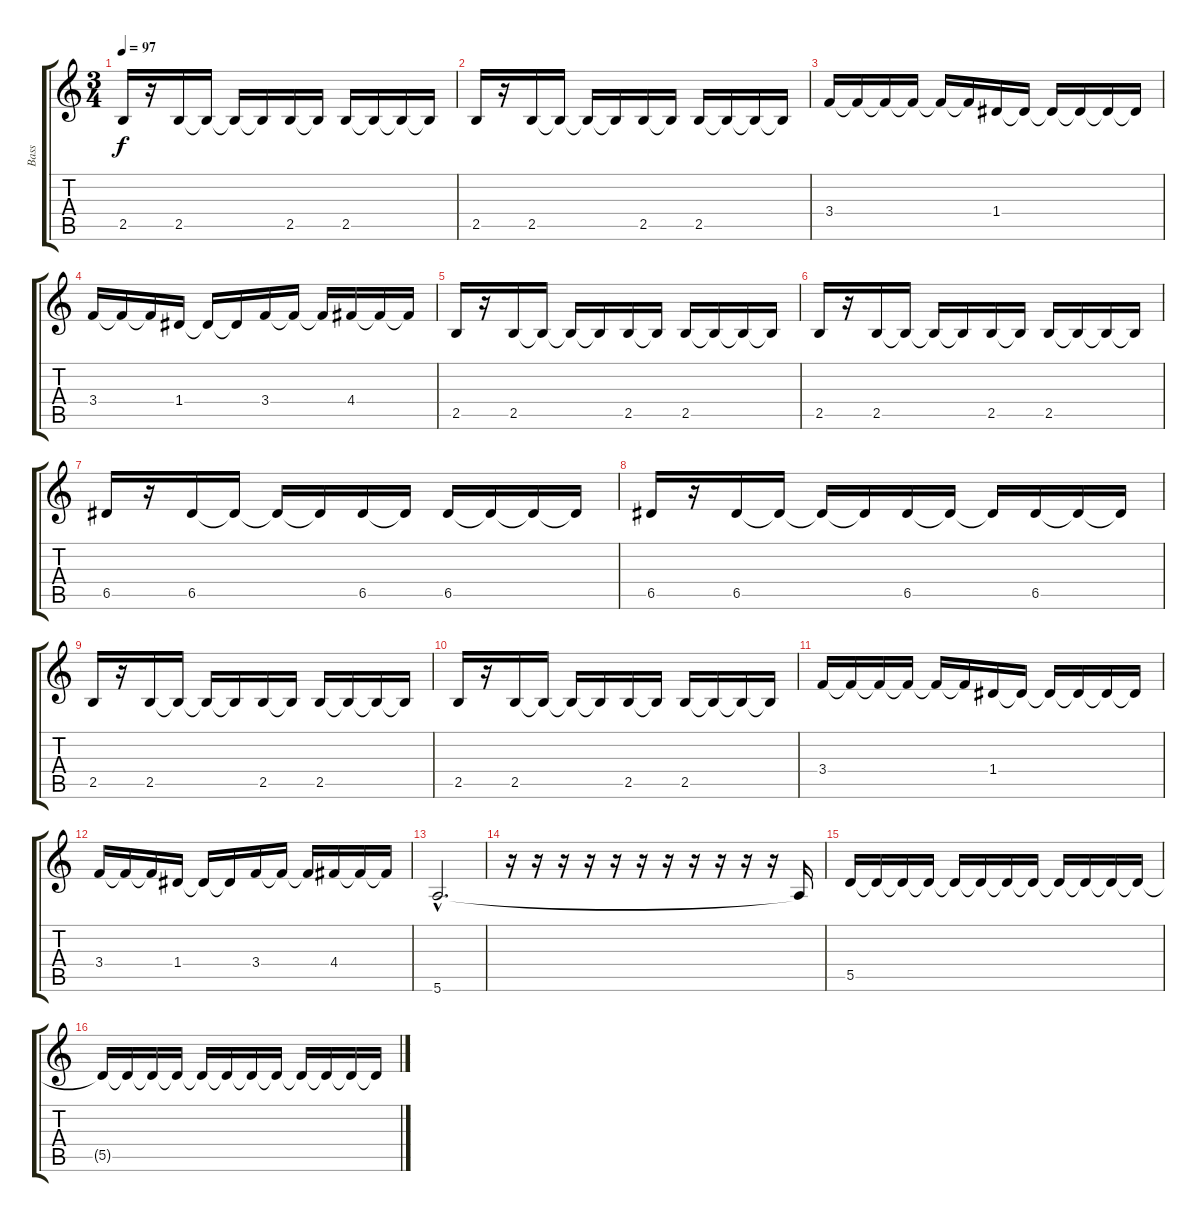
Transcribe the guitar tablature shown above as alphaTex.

\track ("Bass" "Bass") {instrument electricbassfinger}
\staff {score tabs}
\tuning (E4 B3 G3 D3 A2 E2) {hide}
\ts (3 4)
\tempo 97
\clef g2
\ks c
2.5.16{dy f} r.16 2.5.16 2.5{t}.16 2.5{t}.16 2.5{t}.16 2.5.16 2.5{t}.16 2.5.16 2.5{t}.16 2.5{t}.16 2.5{t}.16 |
2.5.16 r.16 2.5.16 2.5{t}.16 2.5{t}.16 2.5{t}.16 2.5.16 2.5{t}.16 2.5.16 2.5{t}.16 2.5{t}.16 2.5{t}.16 |
3.4.16 3.4{t}.16 3.4{t}.16 3.4{t}.16 3.4{t}.16 3.4{t}.16 1.4.16 1.4{t}.16 1.4{t}.16 1.4{t}.16 1.4{t}.16 1.4{t}.16 |
3.4.16 3.4{t}.16 3.4{t}.16 1.4.16 1.4{t}.16 1.4{t}.16 3.4.16 3.4{t}.16 3.4{t}.16 4.4.16 4.4{t}.16 4.4{t}.16 |
2.5.16 r.16 2.5.16 2.5{t}.16 2.5{t}.16 2.5{t}.16 2.5.16 2.5{t}.16 2.5.16 2.5{t}.16 2.5{t}.16 2.5{t}.16 |
2.5.16 r.16 2.5.16 2.5{t}.16 2.5{t}.16 2.5{t}.16 2.5.16 2.5{t}.16 2.5.16 2.5{t}.16 2.5{t}.16 2.5{t}.16 |
6.5.16 r.16 6.5.16 6.5{t}.16 6.5{t}.16 6.5{t}.16 6.5.16 6.5{t}.16 6.5.16 6.5{t}.16 6.5{t}.16 6.5{t}.16 |
6.5.16 r.16 6.5.16 6.5{t}.16 6.5{t}.16 6.5{t}.16 6.5.16 6.5{t}.16 6.5{t}.16 6.5.16 6.5{t}.16 6.5{t}.16 |
2.5.16 r.16 2.5.16 2.5{t}.16 2.5{t}.16 2.5{t}.16 2.5.16 2.5{t}.16 2.5.16 2.5{t}.16 2.5{t}.16 2.5{t}.16 |
2.5.16 r.16 2.5.16 2.5{t}.16 2.5{t}.16 2.5{t}.16 2.5.16 2.5{t}.16 2.5.16 2.5{t}.16 2.5{t}.16 2.5{t}.16 |
3.4.16 3.4{t}.16 3.4{t}.16 3.4{t}.16 3.4{t}.16 3.4{t}.16 1.4.16 1.4{t}.16 1.4{t}.16 1.4{t}.16 1.4{t}.16 1.4{t}.16 |
3.4.16 3.4{t}.16 3.4{t}.16 1.4.16 1.4{t}.16 1.4{t}.16 3.4.16 3.4{t}.16 3.4{t}.16 4.4.16 4.4{t}.16 4.4{t}.16 |
5.6{hac}.2{d} |
r.16 r.16 r.16 r.16 r.16 r.16 r.16 r.16 r.16 r.16 r.16 5.6{t}.16 |
5.5.16 5.5{t}.16 5.5{t}.16 5.5{t}.16 5.5{t}.16 5.5{t}.16 5.5{t}.16 5.5{t}.16 5.5{t}.16 5.5{t}.16 5.5{t}.16 5.5{t}.16 |
5.5{t}.16 5.5{t}.16 5.5{t}.16 5.5{t}.16 5.5{t}.16 5.5{t}.16 5.5{t}.16 5.5{t}.16 5.5{t}.16 5.5{t}.16 5.5{t}.16 5.5{t}.16
